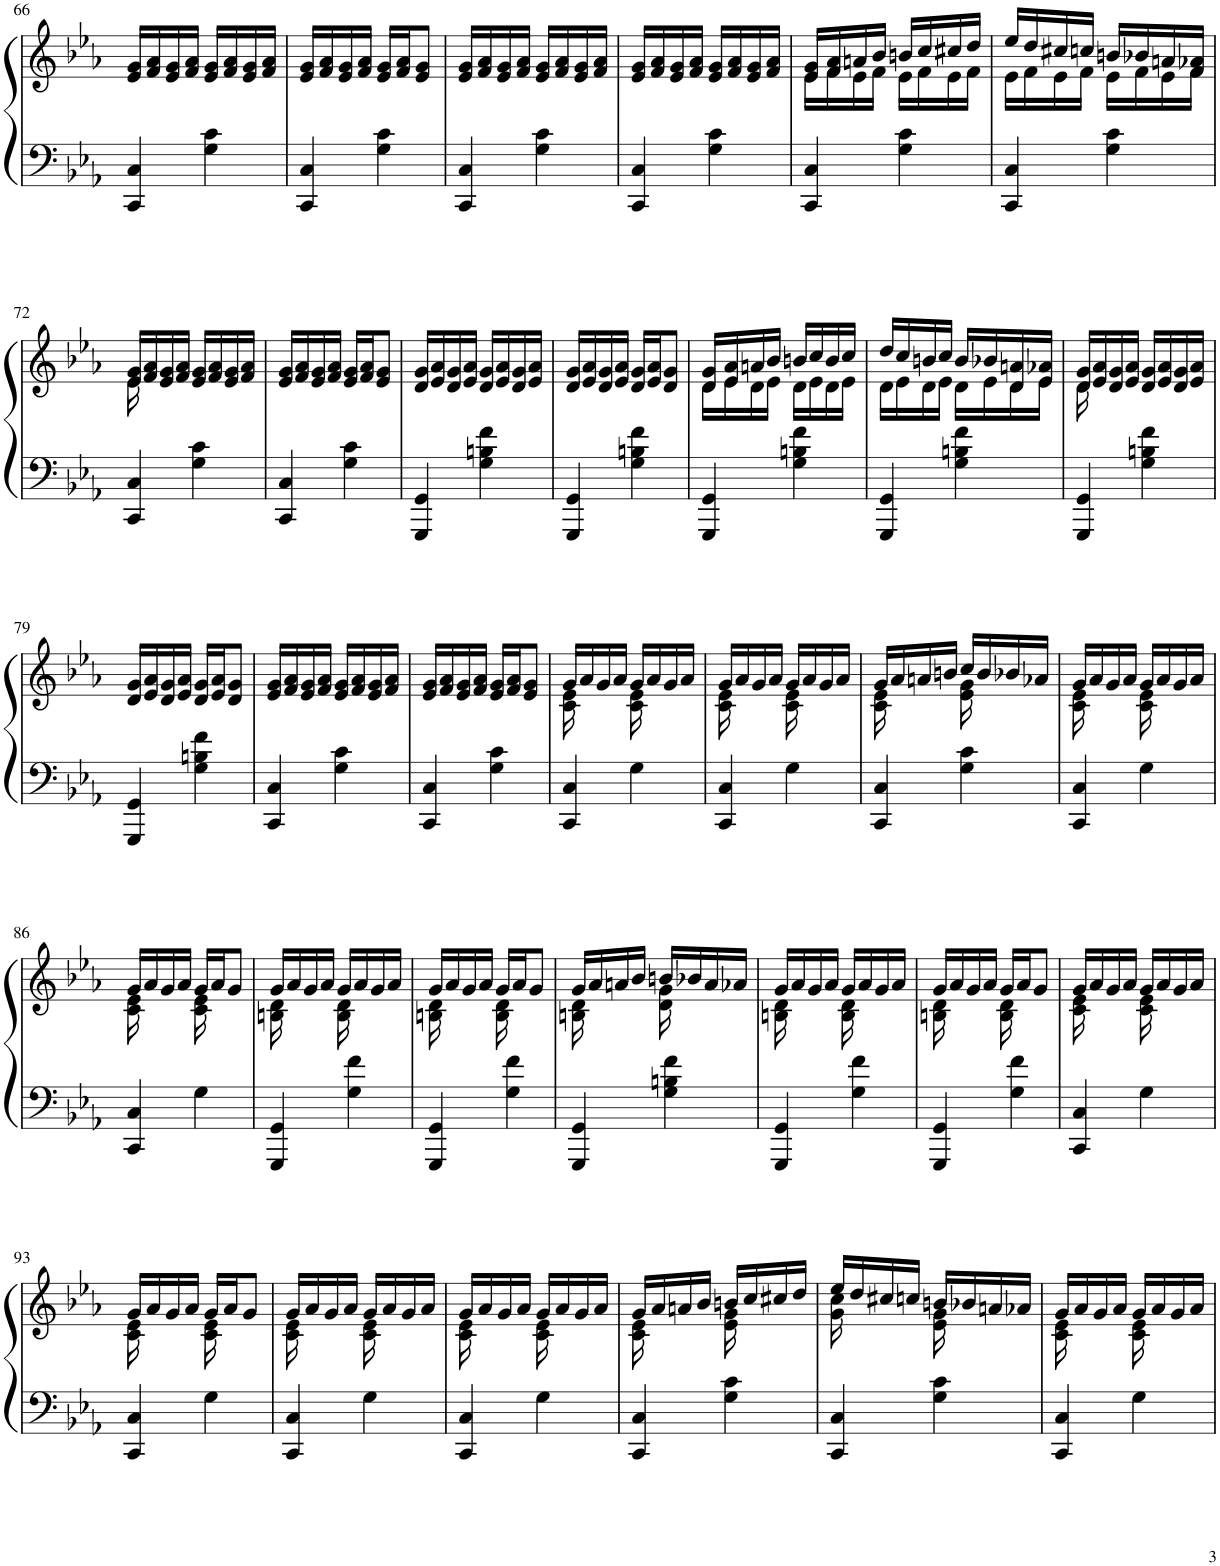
**kern	**kern
*part1	*part1
*staff2	*staff1
*I"Piano	*
*I'Pno.	*
!!LO:PB:g=z
*clefF4	*clefG2
*k[b-e-a-]	*k[b-e-a-]
*M2/4	*M2/4
=66	=66
4CC/ 4C/	16e-/ 16g/LL
.	16f/ 16a-/
.	16e-/ 16g/
.	16f/ 16a-/JJ
4G\ 4c\	16e-/ 16g/LL
.	16f/ 16a-/
.	16e-/ 16g/
.	16f/ 16a-/JJ
=67	=67
4CC/ 4C/	16e-/ 16g/LL
.	16f/ 16a-/
.	16e-/ 16g/
.	16f/ 16a-/JJ
4G\ 4c\	16e-/ 16g/LL
.	16f/ 16a-/J
.	8e-/ 8g/J
=68	=68
4CC/ 4C/	16e-/ 16g/LL
.	16f/ 16a-/
.	16e-/ 16g/
.	16f/ 16a-/JJ
4G\ 4c\	16e-/ 16g/LL
.	16f/ 16a-/
.	16e-/ 16g/
.	16f/ 16a-/JJ
=69	=69
4CC/ 4C/	16e-/ 16g/LL
.	16f/ 16a-/
.	16e-/ 16g/
.	16f/ 16a-/JJ
4G\ 4c\	16e-/ 16g/LL
.	16f/ 16a-/
.	16e-/ 16g/
.	16f/ 16a-/JJ
=70	=70
*	*^
4CC/ 4C/	16e-/ 16g/LL	16e-\LL
.	16f/ 16a-/	16f\
.	16an/	16e-\
.	16b-/JJ	16f\JJ
4G\ 4c\	16bn/LL	16e-\LL
.	16cc/	16f\
.	16cc#X/	16e-\
.	16dd/JJ	16f\JJ
=71	=71	=71
4CC/ 4C/	16ee-/LL	16e-\LL
.	16dd/	16f\
.	16cc#X/	16e-\
.	16ccn/JJ	16f\JJ
4G\ 4c\	16bn/LL	16e-\LL
.	16b-X/	16f\
.	16an/	16e-\
.	16f/ 16a-X/JJ	16f\JJ
!!LO:LB:g=z	!!
=72	=72	=72
4CC/ 4C/	16e-/ 16g/LL	16e-\
.	16f/ 16a-/	4..ryy
.	16e-/ 16g/	.
.	16f/ 16a-/JJ	.
4G\ 4c\	16e-/ 16g/LL	.
.	16f/ 16a-/	.
.	16e-/ 16g/	.
.	16f/ 16a-/JJ	.
*	*v	*v
=73	=73
4CC/ 4C/	16e-/ 16g/LL
.	16f/ 16a-/
.	16e-/ 16g/
.	16f/ 16a-/JJ
4G\ 4c\	16e-/ 16g/LL
.	16f/ 16a-/J
.	8e-/ 8g/J
=74	=74
4GGG/ 4GG/	16d/ 16g/LL
.	16e-/ 16a-/
.	16d/ 16g/
.	16e-/ 16a-/JJ
4G\ 4Bn\ 4f\	16d/ 16g/LL
.	16e-/ 16a-/
.	16d/ 16g/
.	16e-/ 16a-/JJ
=75	=75
4GGG/ 4GG/	16d/ 16g/LL
.	16e-/ 16a-/
.	16d/ 16g/
.	16e-/ 16a-/JJ
4G\ 4Bn\ 4f\	16d/ 16g/LL
.	16e-/ 16a-/J
.	8d/ 8g/J
=76	=76
*	*^
4GGG/ 4GG/	16d/ 16g/LL	16d\LL
.	16e-/ 16a-/	16e-\
.	16an/	16d\
.	16b-/JJ	16e-\JJ
4G\ 4Bn\ 4f\	16bn/LL	16d\LL
.	16cc/	16e-\
.	16b/	16d\
.	16cc/JJ	16e-\JJ
=77	=77	=77
4GGG/ 4GG/	16dd/LL	16d\LL
.	16cc/	16e-\
.	16bn/	16d\
.	16cc/JJ	16e-\JJ
4G\ 4Bn\ 4f\	16b/LL	16d\LL
.	16b-X/	16e-\
.	16d/ 16an/	16d\
.	16e-/ 16a-X/JJ	16e-\JJ
=78	=78	=78
4GGG/ 4GG/	16d/ 16g/LL	16d\
.	16e-/ 16a-/	4..ryy
.	16d/ 16g/	.
.	16e-/ 16a-/JJ	.
4G\ 4Bn\ 4f\	16d/ 16g/LL	.
.	16e-/ 16a-/	.
.	16d/ 16g/	.
.	16e-/ 16a-/JJ	.
*	*v	*v
!!LO:LB:g=z
=79	=79
4GGG/ 4GG/	16d/ 16g/LL
.	16e-/ 16a-/
.	16d/ 16g/
.	16e-/ 16a-/JJ
4G\ 4Bn\ 4f\	16d/ 16g/LL
.	16e-/ 16a-/J
.	8d/ 8g/J
=80	=80
4CC/ 4C/	16e-/ 16g/LL
.	16f/ 16a-/
.	16e-/ 16g/
.	16f/ 16a-/JJ
4G\ 4c\	16e-/ 16g/LL
.	16f/ 16a-/
.	16e-/ 16g/
.	16f/ 16a-/JJ
=81	=81
4CC/ 4C/	16e-/ 16g/LL
.	16f/ 16a-/
.	16e-/ 16g/
.	16f/ 16a-/JJ
4G\ 4c\	16e-/ 16g/LL
.	16f/ 16a-/J
.	8e-/ 8g/J
=82	=82
*	*^
4CC/ 4C/	16g/LL	16c\ 16e-\
.	16a-/	8.ryy
.	16g/	.
.	16a-/JJ	.
4G\	16g/LL	16c\ 16e-\
.	16a-/	8.ryy
.	16g/	.
.	16a-/JJ	.
=83	=83	=83
4CC/ 4C/	16g/LL	16c\ 16e-\
.	16a-/	8.ryy
.	16g/	.
.	16a-/JJ	.
4G\	16g/LL	16c\ 16e-\
.	16a-/	8.ryy
.	16g/	.
.	16a-/JJ	.
=84	=84	=84
4CC/ 4C/	16g/LL	16c\ 16e-\
.	16a-/	8.ryy
.	16an/	.
.	16bn/JJ	.
4G\ 4c\	16cc/LL	16e-\ 16g\
.	16b/	8.ryy
.	16b-X/	.
.	16a-X/JJ	.
=85	=85	=85
4CC/ 4C/	16g/LL	16c\ 16e-\
.	16a-/	8.ryy
.	16g/	.
.	16a-/JJ	.
4G\	16g/LL	16c\ 16e-\
.	16a-/	8.ryy
.	16g/	.
.	16a-/JJ	.
!!LO:LB:g=z	!!
=86	=86	=86
4CC/ 4C/	16g/LL	16c\ 16e-\
.	16a-/	8.ryy
.	16g/	.
.	16a-/JJ	.
4G\	16g/LL	16c\ 16e-\
.	16a-/J	8.ryy
.	8g/J	.
=87	=87	=87
4GGG/ 4GG/	16g/LL	16Bn\ 16d\
.	16a-/	8.ryy
.	16g/	.
.	16a-/JJ	.
4G\ 4f\	16g/LL	16B\ 16d\
.	16a-/	8.ryy
.	16g/	.
.	16a-/JJ	.
=88	=88	=88
4GGG/ 4GG/	16g/LL	16Bn\ 16d\
.	16a-/	8.ryy
.	16g/	.
.	16a-/JJ	.
4G\ 4f\	16g/LL	16B\ 16d\
.	16a-/J	8.ryy
.	8g/J	.
=89	=89	=89
4GGG/ 4GG/	16g/LL	16Bn\ 16d\
.	16a-/	8.ryy
.	16an/	.
.	16b-/JJ	.
4G\ 4Bn\ 4f\	16bn/LL	16d\ 16g\
.	16b-X/	8.ryy
.	16a/	.
.	16a-X/JJ	.
=90	=90	=90
4GGG/ 4GG/	16g/LL	16Bn\ 16d\
.	16a-/	8.ryy
.	16g/	.
.	16a-/JJ	.
4G\ 4f\	16g/LL	16B\ 16d\
.	16a-/	8.ryy
.	16g/	.
.	16a-/JJ	.
=91	=91	=91
4GGG/ 4GG/	16g/LL	16Bn\ 16d\
.	16a-/	8.ryy
.	16g/	.
.	16a-/JJ	.
4G\ 4f\	16g/LL	16B\ 16d\
.	16a-/J	8.ryy
.	8g/J	.
=92	=92	=92
4CC/ 4C/	16g/LL	16c\ 16e-\
.	16a-/	8.ryy
.	16g/	.
.	16a-/JJ	.
4G\	16g/LL	16c\ 16e-\
.	16a-/	8.ryy
.	16g/	.
.	16a-/JJ	.
!!LO:LB:g=z	!!
=93	=93	=93
4CC/ 4C/	16g/LL	16c\ 16e-\
.	16a-/	8.ryy
.	16g/	.
.	16a-/JJ	.
4G\	16g/LL	16c\ 16e-\
.	16a-/J	8.ryy
.	8g/J	.
=94	=94	=94
4CC/ 4C/	16g/LL	16c\ 16e-\
.	16a-/	8.ryy
.	16g/	.
.	16a-/JJ	.
4G\	16g/LL	16c\ 16e-\
.	16a-/	8.ryy
.	16g/	.
.	16a-/JJ	.
=95	=95	=95
4CC/ 4C/	16g/LL	16c\ 16e-\
.	16a-/	8.ryy
.	16g/	.
.	16a-/JJ	.
4G\	16g/LL	16c\ 16e-\
.	16a-/	8.ryy
.	16g/	.
.	16a-/JJ	.
=96	=96	=96
4CC/ 4C/	16g/LL	16c\ 16e-\
.	16a-/	8.ryy
.	16an/	.
.	16b-/JJ	.
4G\ 4c\	16bn/LL	16e-\ 16g\
.	16cc/	8.ryy
.	16cc#X/	.
.	16dd/JJ	.
=97	=97	=97
4CC/ 4C/	16ee-/LL	16g\ 16cc\
.	16dd/	8.ryy
.	16cc#X/	.
.	16ccn/JJ	.
4G\ 4c\	16bn/LL	16e-\ 16g\
.	16b-X/	8.ryy
.	16an/	.
.	16a-X/JJ	.
=98	=98	=98
4CC/ 4C/	16g/LL	16c\ 16e-\
.	16a-/	8.ryy
.	16g/	.
.	16a-/JJ	.
4G\	16g/LL	16c\ 16e-\
.	16a-/	8.ryy
.	16g/	.
.	16a-/JJ	.
*	*v	*v
=	=
*-	*-
